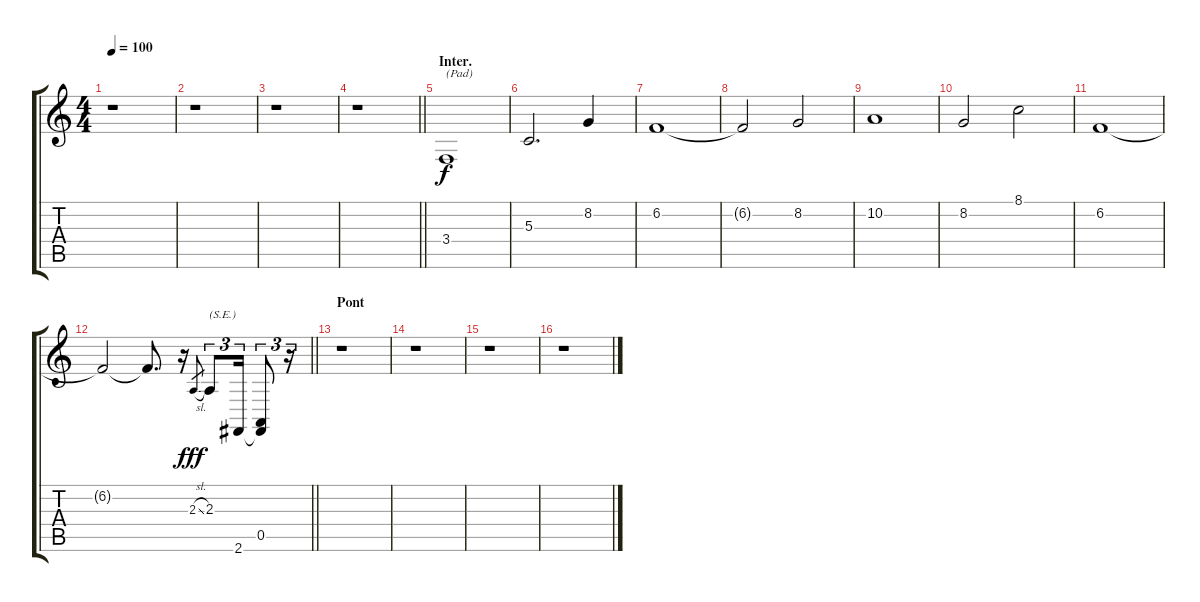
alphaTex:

\track "" {instrument pad7halo}
\staff {score tabs}
\tuning (E4 B3 G3 D3 A2 E2) {hide}
\ts (4 4)
\tempo 100
\clef g2
\ks c
r.1{dy fff} |
r.1 |
r.1 |
\barLineRight lightlight
r.1 |
\section ("" "Inter.")
3.4.1{txt "(Pad)" dy f volume 12 instrument pad7halo} |
5.3.2{d} 8.2.4 |
6.2.1 |
6.2{t}.2 8.2.2 |
10.2.1 |
8.2.2 8.1.2 |
6.2.1 |
\barLineRight lightlight
6.2{t}.2 6.2{t}.8{d} r.16{volume 16 instrument reversecymbal} 2.3{sl}.8{gr dy fff} 2.3.8{tu (3 2) txt "(S.E.)"} 2.6.16{tu (3 2)} (0.5 2.6{t}).8{tu (3 2)} r.16{tu (3 2)} |
\section ("" "Pont")
r.1 |
r.1 |
r.1 |
r.1
